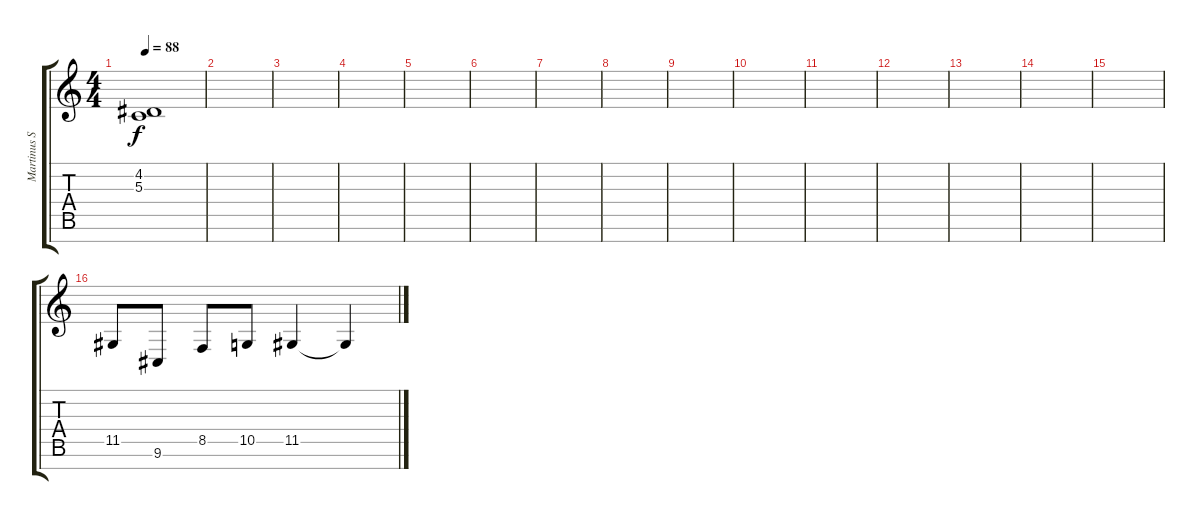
\track ("Martinus Spierenburg" "Martinus S") {instrument acousticgrandpiano}
\staff {score tabs}
\tuning (E4 B3 G3 D3 A2 E2 B1) {hide}
\ts (4 4)
\tempo 88
\clef g2
\ks c
(4.2 5.3).1{dy f} |
|
|
|
|
|
|
|
|
|
|
|
|
|
|
11.5.8{volume 16 instrument acousticgrandpiano} 9.6.8 8.5.8 10.5.8 11.5.4 11.5{t}.4
